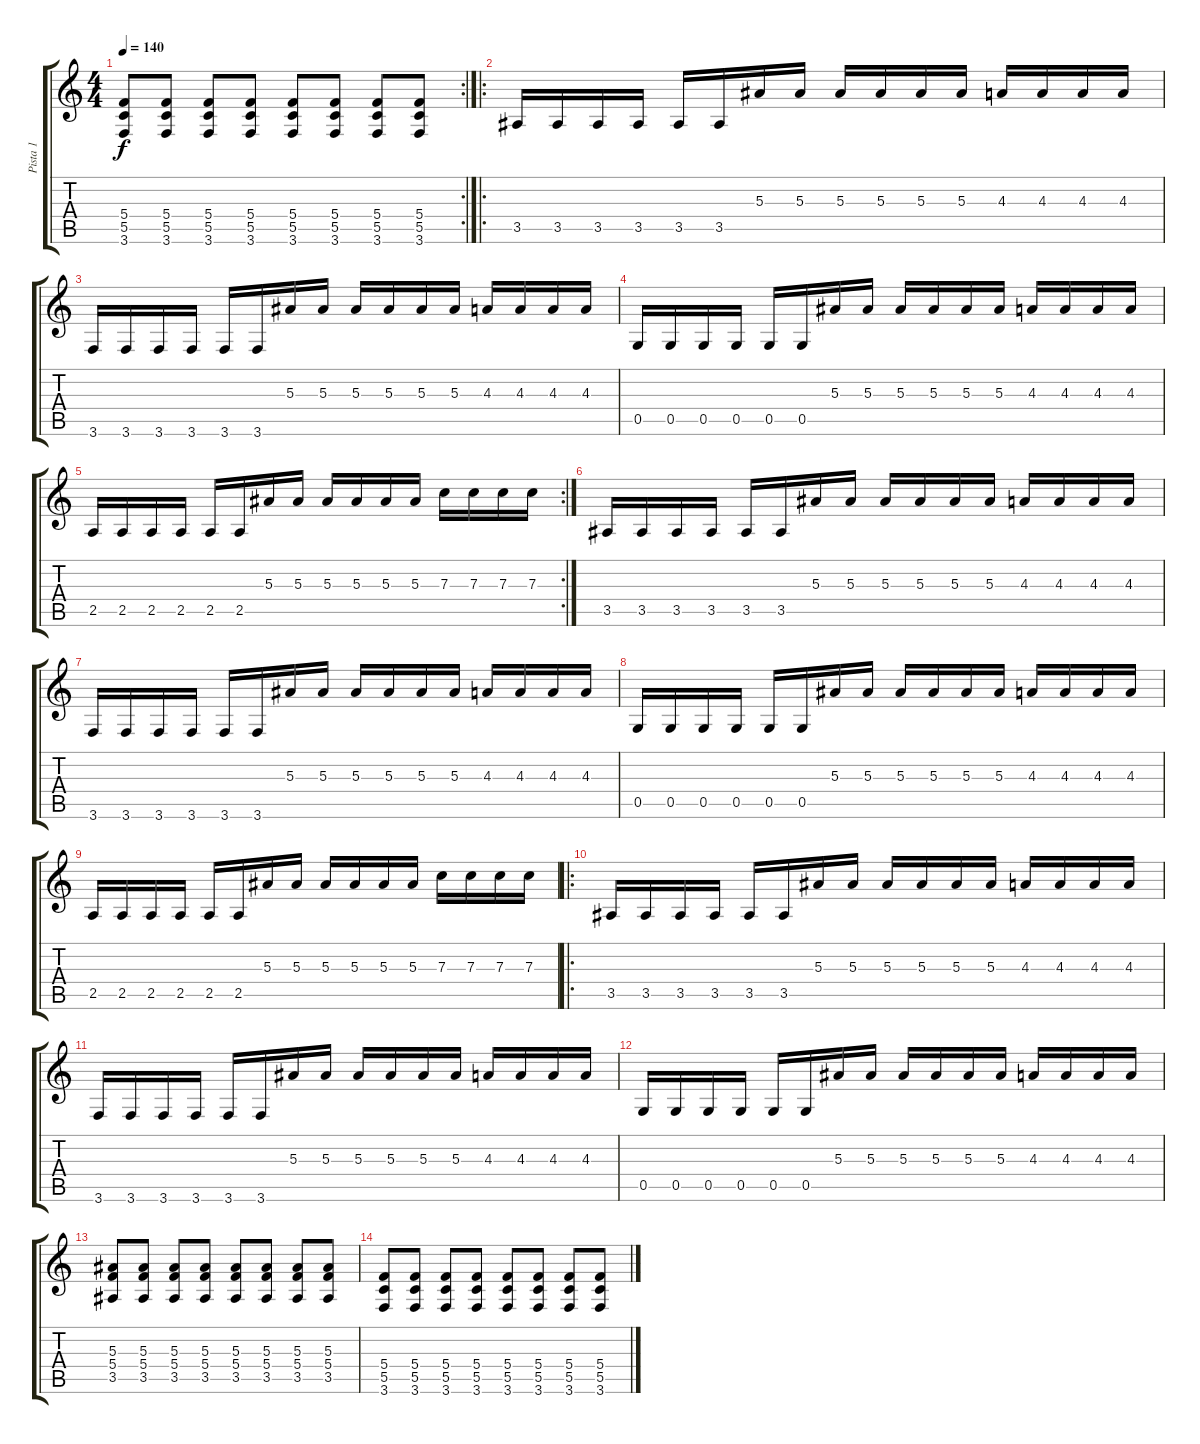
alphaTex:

\track ("Pista 1" "Pista 1") {instrument acousticguitarsteel}
\staff {score tabs}
\tuning (D4 A3 F3 C3 G2 D2) {hide}
\rc 2
\ts (4 4)
\tempo 140
\clef g2
\ks c
(5.4 5.5 3.6).8{dy f} (5.4 5.5 3.6).8 (5.4 5.5 3.6).8 (5.4 5.5 3.6).8 (5.4 5.5 3.6).8 (5.4 5.5 3.6).8 (5.4 5.5 3.6).8 (5.4 5.5 3.6).8 |
\ro
3.5.16 3.5.16 3.5.16 3.5.16 3.5.16 3.5.16 5.3.16 5.3.16 5.3.16 5.3.16 5.3.16 5.3.16 4.3.16 4.3.16 4.3.16 4.3.16 |
3.6.16 3.6.16 3.6.16 3.6.16 3.6.16 3.6.16 5.3.16 5.3.16 5.3.16 5.3.16 5.3.16 5.3.16 4.3.16 4.3.16 4.3.16 4.3.16 |
0.5.16 0.5.16 0.5.16 0.5.16 0.5.16 0.5.16 5.3.16 5.3.16 5.3.16 5.3.16 5.3.16 5.3.16 4.3.16 4.3.16 4.3.16 4.3.16 |
\rc 2
2.5.16 2.5.16 2.5.16 2.5.16 2.5.16 2.5.16 5.3.16 5.3.16 5.3.16 5.3.16 5.3.16 5.3.16 7.3.16 7.3.16 7.3.16 7.3.16 |
3.5.16 3.5.16 3.5.16 3.5.16 3.5.16 3.5.16 5.3.16 5.3.16 5.3.16 5.3.16 5.3.16 5.3.16 4.3.16 4.3.16 4.3.16 4.3.16 |
3.6.16 3.6.16 3.6.16 3.6.16 3.6.16 3.6.16 5.3.16 5.3.16 5.3.16 5.3.16 5.3.16 5.3.16 4.3.16 4.3.16 4.3.16 4.3.16 |
0.5.16 0.5.16 0.5.16 0.5.16 0.5.16 0.5.16 5.3.16 5.3.16 5.3.16 5.3.16 5.3.16 5.3.16 4.3.16 4.3.16 4.3.16 4.3.16 |
2.5.16 2.5.16 2.5.16 2.5.16 2.5.16 2.5.16 5.3.16 5.3.16 5.3.16 5.3.16 5.3.16 5.3.16 7.3.16 7.3.16 7.3.16 7.3.16 |
\ro
3.5.16 3.5.16 3.5.16 3.5.16 3.5.16 3.5.16 5.3.16 5.3.16 5.3.16 5.3.16 5.3.16 5.3.16 4.3.16 4.3.16 4.3.16 4.3.16 |
3.6.16 3.6.16 3.6.16 3.6.16 3.6.16 3.6.16 5.3.16 5.3.16 5.3.16 5.3.16 5.3.16 5.3.16 4.3.16 4.3.16 4.3.16 4.3.16 |
0.5.16 0.5.16 0.5.16 0.5.16 0.5.16 0.5.16 5.3.16 5.3.16 5.3.16 5.3.16 5.3.16 5.3.16 4.3.16 4.3.16 4.3.16 4.3.16 |
(5.3 5.4 3.5).8 (5.3 5.4 3.5).8 (5.3 5.4 3.5).8 (5.3 5.4 3.5).8 (5.3 5.4 3.5).8 (5.3 5.4 3.5).8 (5.3 5.4 3.5).8 (5.3 5.4 3.5).8 |
(5.4 5.5 3.6).8 (5.4 5.5 3.6).8 (5.4 5.5 3.6).8 (5.4 5.5 3.6).8 (5.4 5.5 3.6).8 (5.4 5.5 3.6).8 (5.4 5.5 3.6).8 (5.4 5.5 3.6).8
